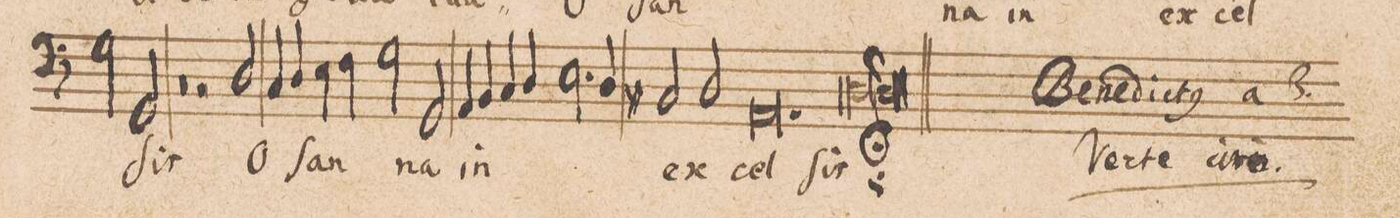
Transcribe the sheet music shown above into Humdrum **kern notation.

**kern	**text
*I"BASSVS.	*
*clefF4	*
*k[]	*
*met(C|)	*
*M2/1	*
2G\	.
2GG/	-ſis
=62-	=62-
0r	.
=63-	=63-
2rC	.
2D/	O-
4C/	-ſan-
4D/	.
4E\	.
4F\	.
=64-	=64-
2G\	.
2GG/	-na
4AA/	in
4BB/	.
4C/	.
4D/	.
=65-	=65-
2.E\	.
4D/	.
2C#X/	ex
2D/	.
=66-	=66-
0.AA	cel-
=67-	=67-
0Dl	-ſis
==	==
*-	*-
